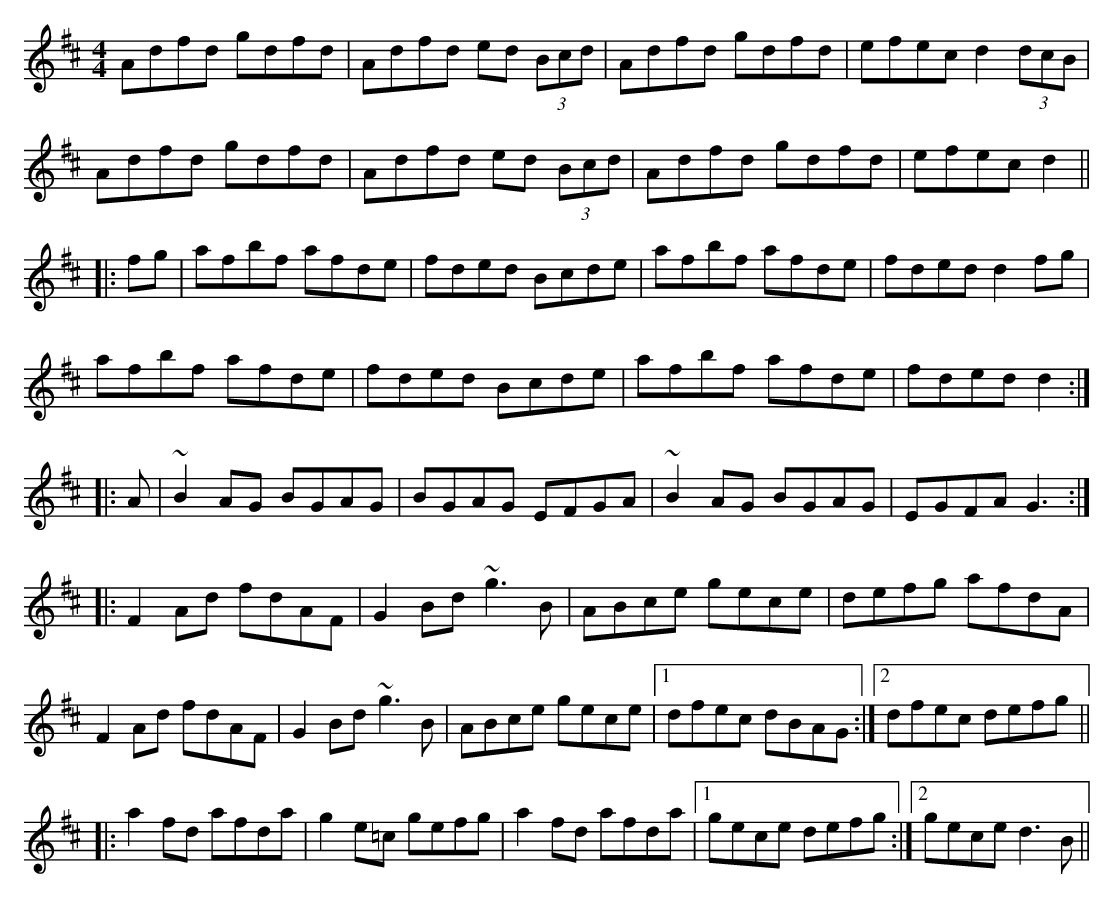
X:1
M:4/4
K:D
Adfd gdfd|Adfd ed (3Bcd|Adfd gdfd|efec d2(3dcB|
Adfd gdfd|Adfd ed (3Bcd|Adfd gdfd|efec d2||
|:fg|afbf afde|fded Bcde|afbf afde|fded d2fg|
afbf afde|fded Bcde|afbf afde|fded d2:|
|:A|~B2AG BGAG|BGAG EFGA|~B2AG BGAG|EGFA G3:|
|:F2Ad fdAF|G2Bd ~g3B|ABce gece|defg afdA|
F2Ad fdAF|G2Bd ~g3B|ABce gece|1 dfec dBAG:|2 dfec defg||
|:a2fd afda|g2e=c gefg|a2fd afda|1 gece defg:|2 gece d3B||
